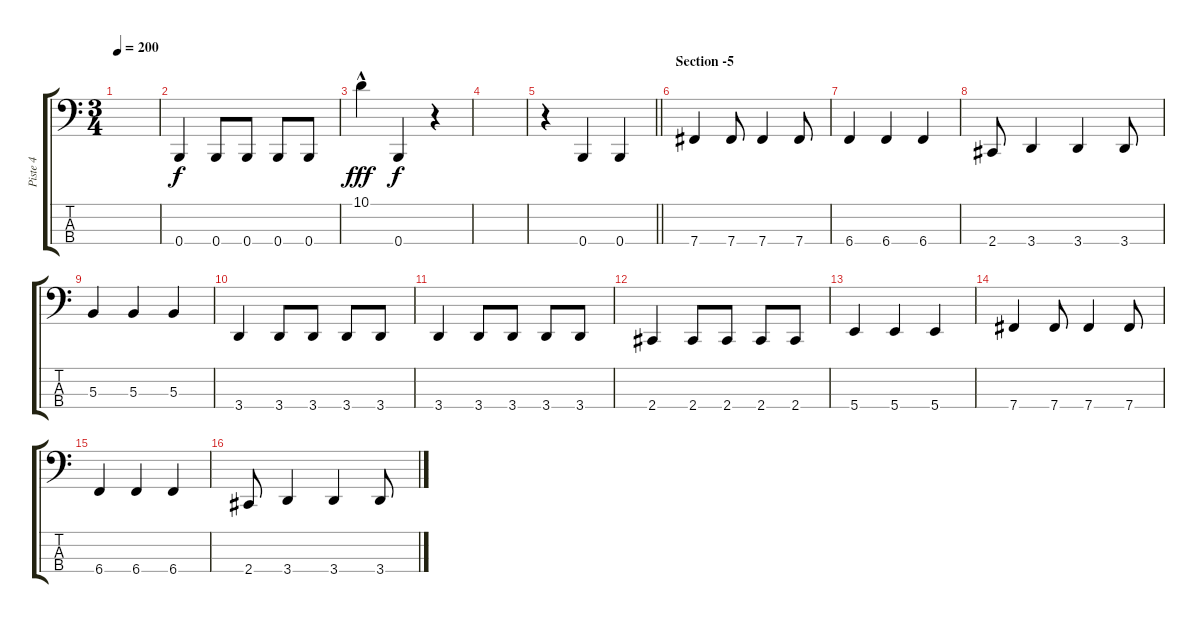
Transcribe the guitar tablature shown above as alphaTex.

\track ("Piste 4" "Piste 4") {instrument slapbass2}
\staff {score tabs}
\tuning (E2 B1 Gb1 B0) {hide}
\ts (3 4)
\tempo 200
\clef f4
\ks c
|
0.4.4 0.4.8 0.4.8 0.4.8 0.4.8 |
10.1{hac}.4{dy fff} 0.4.4{dy f} r.4 |
|
\barLineRight lightlight
r.4 0.4.4 0.4.4 |
\section ("" "Section -5")
7.4.4 7.4.8 7.4.4 7.4.8 |
6.4.4 6.4.4 6.4.4 |
2.4.8 3.4.4 3.4.4 3.4.8 |
5.3.4 5.3.4 5.3.4 |
3.4.4 3.4.8 3.4.8 3.4.8 3.4.8 |
3.4.4 3.4.8 3.4.8 3.4.8 3.4.8 |
2.4.4 2.4.8 2.4.8 2.4.8 2.4.8 |
5.4.4 5.4.4 5.4.4 |
7.4.4 7.4.8 7.4.4 7.4.8 |
6.4.4 6.4.4 6.4.4 |
2.4.8 3.4.4 3.4.4 3.4.8
